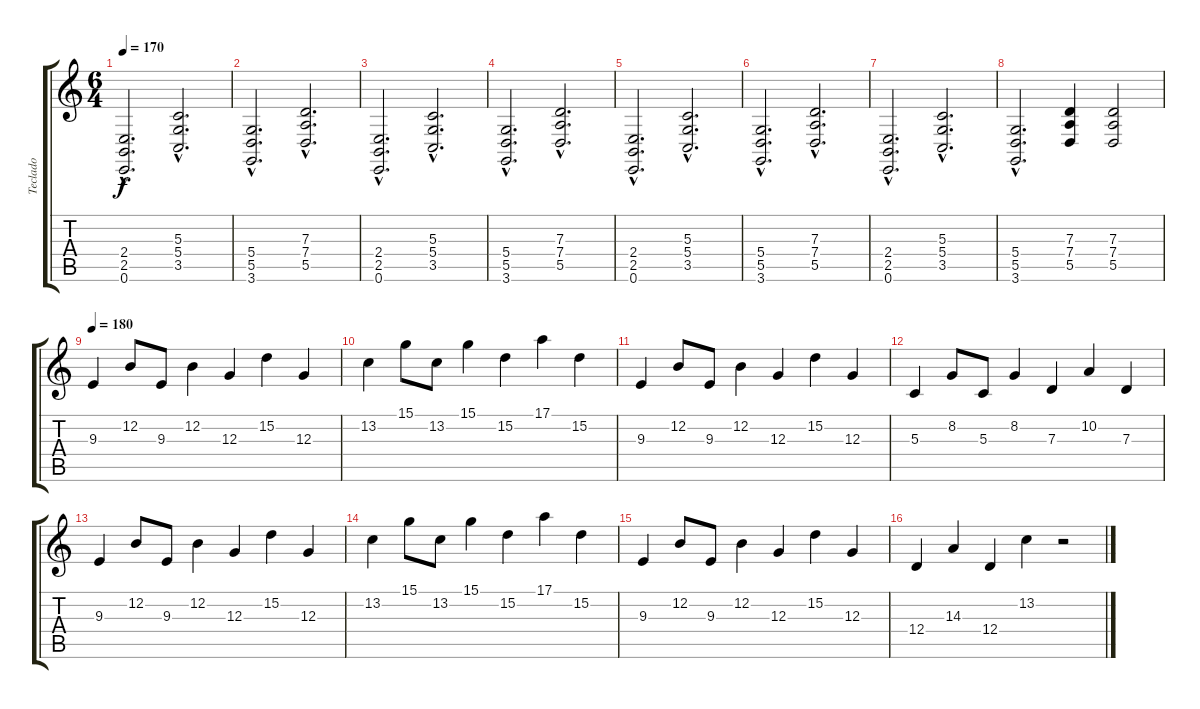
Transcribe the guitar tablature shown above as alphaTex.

\track ("Teclado" "Teclado") {instrument stringensemble1}
\staff {score tabs}
\tuning (E4 B3 G3 D3 A2 E2) {hide}
\ts (6 4)
\tempo 170
\clef g2
\ks c
(2.4{hac} 2.5{hac} 0.6{hac}).2{d dy f volume 12} (5.3{hac} 5.4{hac} 3.5{hac}).2{d} |
(5.4{hac} 5.5{hac} 3.6{hac}).2{d} (7.3{hac} 7.4{hac} 5.5{hac}).2{d} |
(2.4{hac} 2.5{hac} 0.6{hac}).2{d} (5.3{hac} 5.4{hac} 3.5{hac}).2{d} |
(5.4{hac} 5.5{hac} 3.6{hac}).2{d} (7.3{hac} 7.4{hac} 5.5{hac}).2{d} |
(2.4{hac} 2.5{hac} 0.6{hac}).2{d} (5.3{hac} 5.4{hac} 3.5{hac}).2{d} |
(5.4{hac} 5.5{hac} 3.6{hac}).2{d} (7.3{hac} 7.4{hac} 5.5{hac}).2{d} |
(2.4{hac} 2.5{hac} 0.6{hac}).2{d} (5.3{hac} 5.4{hac} 3.5{hac}).2{d} |
(5.4{hac} 5.5{hac} 3.6{hac}).2{d} (7.3 7.4 5.5).4 (7.3 7.4 5.5).2 |
\tempo 180
9.3.4{volume 8} 12.2.8 9.3.8 12.2.4 12.3.4 15.2.4 12.3.4 |
13.2.4 15.1.8 13.2.8 15.1.4 15.2.4 17.1.4 15.2.4 |
9.3.4 12.2.8 9.3.8 12.2.4 12.3.4 15.2.4 12.3.4 |
5.3.4 8.2.8 5.3.8 8.2.4 7.3.4 10.2.4 7.3.4 |
9.3.4 12.2.8 9.3.8 12.2.4 12.3.4 15.2.4 12.3.4 |
13.2.4 15.1.8 13.2.8 15.1.4 15.2.4 17.1.4 15.2.4 |
9.3.4 12.2.8 9.3.8 12.2.4 12.3.4 15.2.4 12.3.4 |
12.4.4 14.3.4 12.4.4 13.2.4 r.2
